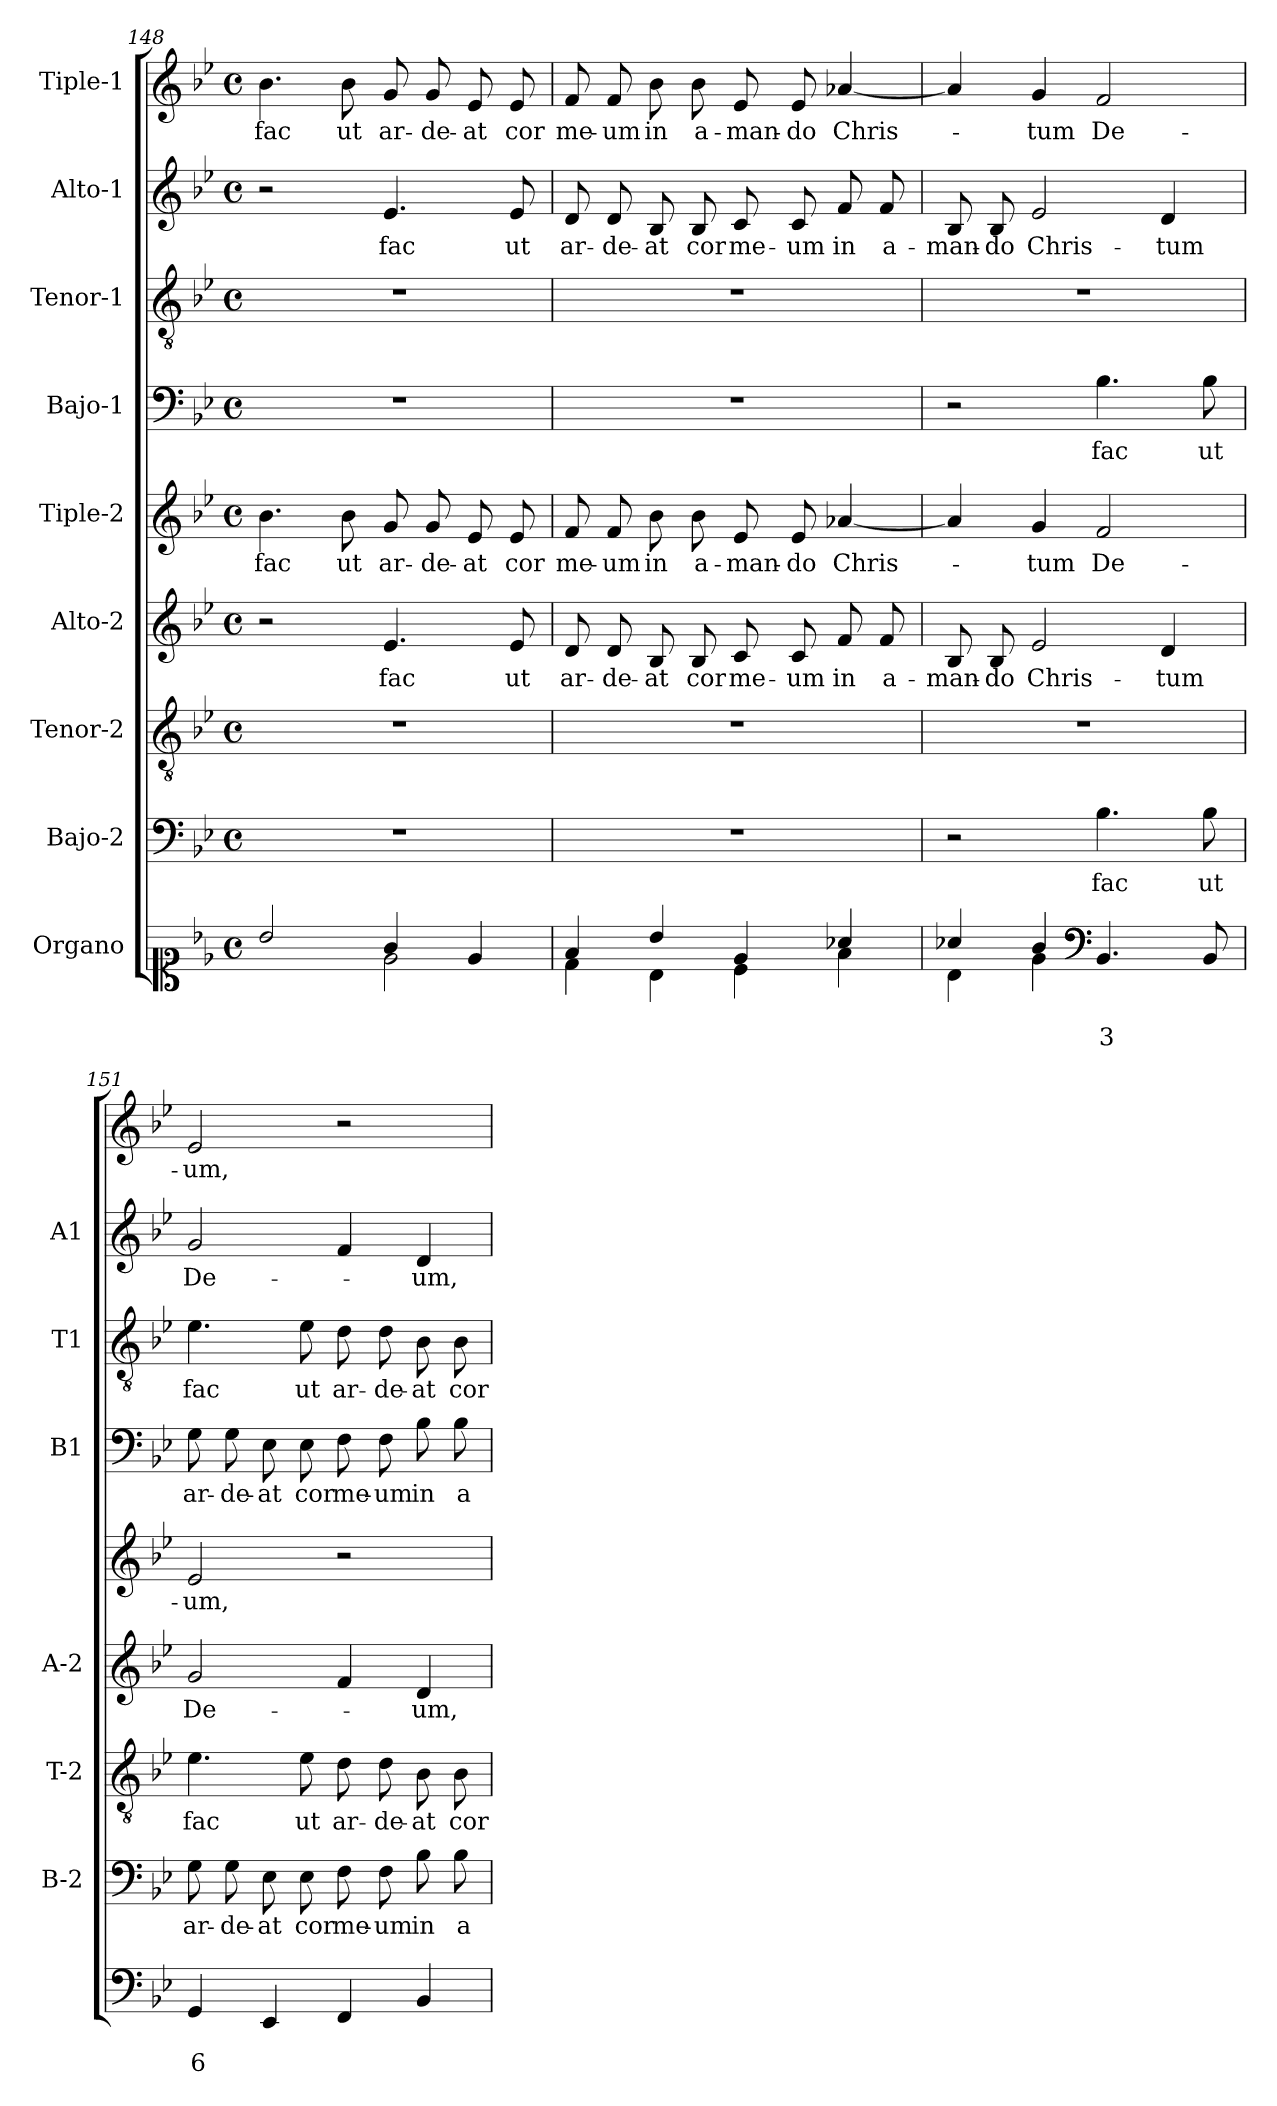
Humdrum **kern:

**kern	**text	**text	**kern	**text	**kern	**text	**kern	**text	**kern	**text	**kern	**text	**kern	**text	**kern	**text	**kern	**text
*part9	*part9	*part9	*part8	*part8	*part7	*part7	*part6	*part6	*part5	*part5	*part4	*part4	*part3	*part3	*part2	*part2	*part1	*part1
*staff9	*staff9	*staff9	*staff8	*staff8	*staff7	*staff7	*staff6	*staff6	*staff5	*staff5	*staff4	*staff4	*staff3	*staff3	*staff2	*staff2	*staff1	*staff1
*I"Organo	*	*	*I"Bajo-2	*	*I"Tenor-2	*	*I"Alto-2	*	*I"Tiple-2	*	*I"Bajo-1	*	*I"Tenor-1	*	*I"Alto-1	*	*I"Tiple-1	*
*	*	*	*I'B-2	*	*I'T-2	*	*I'A-2	*	*	*	*I'B1	*	*I'T1	*	*I'A1	*	*	*
*clefC1	*	*	*clefF4	*	*clefGv2	*	*clefG2	*	*clefG2	*	*clefF4	*	*clefGv2	*	*clefG2	*	*clefG2	*
*k[b-e-]	*	*	*k[b-e-]	*	*k[b-e-]	*	*k[b-e-]	*	*k[b-e-]	*	*k[b-e-]	*	*k[b-e-]	*	*k[b-e-]	*	*k[b-e-]	*
*B-:	*	*	*B-:	*	*B-:	*	*B-:	*	*B-:	*	*B-:	*	*B-:	*	*B-:	*	*B-:	*
*M4/4	*	*	*M4/4	*	*M4/4	*	*M4/4	*	*M4/4	*	*M4/4	*	*M4/4	*	*M4/4	*	*M4/4	*
*met(c)	*	*	*met(c)	*	*met(c)	*	*met(c)	*	*met(c)	*	*met(c)	*	*met(c)	*	*met(c)	*	*met(c)	*
=148	=148	=148	=148	=148	=148	=148	=148	=148	=148	=148	=148	=148	=148	=148	=148	=148	=148	=148
*^	*	*	*	*	*	*	*	*	*	*	*	*	*	*	*	*	*	*
!	!	!	!	!	!	!	!	!	!	!	!LO:LY:b	!	!	!	!	!	!	!	!
!	!	!	!	!	!	!	!	!	!	!	!	!	!	!	!	!	!	!	!LO:LY:b
2b-/	2ryy	.	.	1r	.	1r	.	2r	.	4.b-\	fac	1r	.	1r	.	2r	.	4.b-\	fac
!	!	!	!	!	!	!	!	!	!	!	!LO:LY:b	!	!	!	!	!	!	!	!
!	!	!	!	!	!	!	!	!	!	!	!	!	!	!	!	!	!	!	!LO:LY:b
.	.	.	.	.	.	.	.	.	.	8b-\	ut	.	.	.	.	.	.	8b-\	ut
!	!	!	!	!	!	!	!	!	!LO:LY:b	!	!	!	!	!	!	!	!	!	!
!	!	!	!	!	!	!	!	!	!	!	!LO:LY:b	!	!	!	!	!	!	!	!
!	!	!	!	!	!	!	!	!	!	!	!	!	!	!	!	!	!LO:LY:b	!	!
!	!	!	!	!	!	!	!	!	!	!	!	!	!	!	!	!	!	!	!LO:LY:b
4g/	2e-\	.	.	.	.	.	.	4.e-/	fac	8g/	ar-	.	.	.	.	4.e-/	fac	8g/	ar-
!	!	!	!	!	!	!	!	!	!	!	!LO:LY:b	!	!	!	!	!	!	!	!
!	!	!	!	!	!	!	!	!	!	!	!	!	!	!	!	!	!	!	!LO:LY:b
.	.	.	.	.	.	.	.	.	.	8g/	-de-	.	.	.	.	.	.	8g/	-de-
!	!	!	!	!	!	!	!	!	!	!	!LO:LY:b	!	!	!	!	!	!	!	!
!	!	!	!	!	!	!	!	!	!	!	!	!	!	!	!	!	!	!	!LO:LY:b
4e-/	.	.	.	.	.	.	.	.	.	8e-/	-at	.	.	.	.	.	.	8e-/	-at
!	!	!	!	!	!	!	!	!	!LO:LY:b	!	!	!	!	!	!	!	!	!	!
!	!	!	!	!	!	!	!	!	!	!	!LO:LY:b	!	!	!	!	!	!	!	!
!	!	!	!	!	!	!	!	!	!	!	!	!	!	!	!	!	!LO:LY:b	!	!
!	!	!	!	!	!	!	!	!	!	!	!	!	!	!	!	!	!	!	!LO:LY:b
.	.	.	.	.	.	.	.	8e-/	ut	8e-/	cor	.	.	.	.	8e-/	ut	8e-/	cor
=149	=149	=149	=149	=149	=149	=149	=149	=149	=149	=149	=149	=149	=149	=149	=149	=149	=149	=149	=149
!	!	!	!	!	!	!	!	!	!LO:LY:b	!	!	!	!	!	!	!	!	!	!
!	!	!	!	!	!	!	!	!	!	!	!LO:LY:b	!	!	!	!	!	!	!	!
!	!	!	!	!	!	!	!	!	!	!	!	!	!	!	!	!	!LO:LY:b	!	!
!	!	!	!	!	!	!	!	!	!	!	!	!	!	!	!	!	!	!	!LO:LY:b
4f/	4d\	.	.	1r	.	1r	.	8d/	ar-	8f/	me-	1r	.	1r	.	8d/	ar-	8f/	me-
!	!	!	!	!	!	!	!	!	!LO:LY:b	!	!	!	!	!	!	!	!	!	!
!	!	!	!	!	!	!	!	!	!	!	!LO:LY:b	!	!	!	!	!	!	!	!
!	!	!	!	!	!	!	!	!	!	!	!	!	!	!	!	!	!LO:LY:b	!	!
!	!	!	!	!	!	!	!	!	!	!	!	!	!	!	!	!	!	!	!LO:LY:b
.	.	.	.	.	.	.	.	8d/	-de-	8f/	-um	.	.	.	.	8d/	-de-	8f/	-um
!	!	!	!	!	!	!	!	!	!LO:LY:b	!	!	!	!	!	!	!	!	!	!
!	!	!	!	!	!	!	!	!	!	!	!LO:LY:b	!	!	!	!	!	!	!	!
!	!	!	!	!	!	!	!	!	!	!	!	!	!	!	!	!	!LO:LY:b	!	!
!	!	!	!	!	!	!	!	!	!	!	!	!	!	!	!	!	!	!	!LO:LY:b
4b-/	4B-\	.	.	.	.	.	.	8B-/	-at	8b-\	in	.	.	.	.	8B-/	-at	8b-\	in
!	!	!	!	!	!	!	!	!	!LO:LY:b	!	!	!	!	!	!	!	!	!	!
!	!	!	!	!	!	!	!	!	!	!	!LO:LY:b	!	!	!	!	!	!	!	!
!	!	!	!	!	!	!	!	!	!	!	!	!	!	!	!	!	!LO:LY:b	!	!
!	!	!	!	!	!	!	!	!	!	!	!	!	!	!	!	!	!	!	!LO:LY:b
.	.	.	.	.	.	.	.	8B-/	cor	8b-\	a-	.	.	.	.	8B-/	cor	8b-\	a-
!	!	!	!	!	!	!	!	!	!LO:LY:b	!	!	!	!	!	!	!	!	!	!
!	!	!	!	!	!	!	!	!	!	!	!LO:LY:b	!	!	!	!	!	!	!	!
!	!	!	!	!	!	!	!	!	!	!	!	!	!	!	!	!	!LO:LY:b	!	!
!	!	!	!	!	!	!	!	!	!	!	!	!	!	!	!	!	!	!	!LO:LY:b
4e-/	4c\	.	.	.	.	.	.	8c/	me-	8e-/	-man-	.	.	.	.	8c/	me-	8e-/	-man-
!	!	!	!	!	!	!	!	!	!LO:LY:b	!	!	!	!	!	!	!	!	!	!
!	!	!	!	!	!	!	!	!	!	!	!LO:LY:b	!	!	!	!	!	!	!	!
!	!	!	!	!	!	!	!	!	!	!	!	!	!	!	!	!	!LO:LY:b	!	!
!	!	!	!	!	!	!	!	!	!	!	!	!	!	!	!	!	!	!	!LO:LY:b
.	.	.	.	.	.	.	.	8c/	-um	8e-/	-do	.	.	.	.	8c/	-um	8e-/	-do
!	!	!	!	!	!	!	!	!	!LO:LY:b	!	!	!	!	!	!	!	!	!	!
!	!	!	!	!	!	!	!	!	!	!	!LO:LY:b	!	!	!	!	!	!	!	!
!	!	!	!	!	!	!	!	!	!	!	!	!	!	!	!	!	!LO:LY:b	!	!
!	!	!	!	!	!	!	!	!	!	!	!	!	!	!	!	!	!	!	!LO:LY:b
4a-X/	4f\	.	.	.	.	.	.	8f/	in	[4a-X/	Chris-	.	.	.	.	8f/	in	[4a-X/	Chris-
!	!	!	!	!	!	!	!	!	!LO:LY:b	!	!	!	!	!	!	!	!	!	!
!	!	!	!	!	!	!	!	!	!	!	!	!	!	!	!	!	!LO:LY:b	!	!
.	.	.	.	.	.	.	.	8f/	a-	.	.	.	.	.	.	8f/	a-	.	.
=150	=150	=150	=150	=150	=150	=150	=150	=150	=150	=150	=150	=150	=150	=150	=150	=150	=150	=150	=150
!	!	!	!	!	!	!	!	!	!LO:LY:b	!	!	!	!	!	!	!	!	!	!
!	!	!	!	!	!	!	!	!	!	!	!	!	!	!	!	!	!LO:LY:b	!	!
4a-X/	4B-\	.	.	2r	.	1r	.	8B-/	-man-	4a-/]	.	2r	.	1r	.	8B-/	-man-	4a-/]	.
!	!	!	!	!	!	!	!	!	!LO:LY:b	!	!	!	!	!	!	!	!	!	!
!	!	!	!	!	!	!	!	!	!	!	!	!	!	!	!	!	!LO:LY:b	!	!
.	.	.	.	.	.	.	.	8B-/	-do	.	.	.	.	.	.	8B-/	-do	.	.
!	!	!	!	!	!	!	!	!	!LO:LY:b	!	!	!	!	!	!	!	!	!	!
!	!	!	!	!	!	!	!	!	!	!	!LO:LY:b	!	!	!	!	!	!	!	!
!	!	!	!	!	!	!	!	!	!	!	!	!	!	!	!	!	!LO:LY:b	!	!
!	!	!	!	!	!	!	!	!	!	!	!	!	!	!	!	!	!	!	!LO:LY:b
4g/	4e-\	.	.	.	.	.	.	2e-/	Chris-	4g/	-tum	.	.	.	.	2e-/	Chris-	4g/	-tum
*clefF4	*	*	*	*	*	*	*	*	*	*	*	*	*	*	*	*	*	*	*
!	!	!	!LO:LY:b	!	!	!	!	!	!	!	!	!	!	!	!	!	!	!	!
!	!	!	!	!	!LO:LY:b	!	!	!	!	!	!	!	!	!	!	!	!	!	!
!	!	!	!	!	!	!	!	!	!	!	!LO:LY:b	!	!	!	!	!	!	!	!
!	!	!	!	!	!	!	!	!	!	!	!	!	!LO:LY:b	!	!	!	!	!	!
!	!	!	!	!	!	!	!	!	!	!	!	!	!	!	!	!	!	!	!LO:LY:b
4.BB-/	2ryy	.	3	4.B-\	fac	.	.	.	.	2f/	De-	4.B-\	fac	.	.	.	.	2f/	De-
!	!	!	!	!	!	!	!	!	!LO:LY:b	!	!	!	!	!	!	!	!	!	!
!	!	!	!	!	!	!	!	!	!	!	!	!	!	!	!	!	!LO:LY:b	!	!
.	.	.	.	.	.	.	.	4d/	-tum	.	.	.	.	.	.	4d/	-tum	.	.
!	!	!	!	!	!LO:LY:b	!	!	!	!	!	!	!	!	!	!	!	!	!	!
!	!	!	!	!	!	!	!	!	!	!	!	!	!LO:LY:b	!	!	!	!	!	!
8BB-/	.	.	.	8B-\	ut	.	.	.	.	.	.	8B-\	ut	.	.	.	.	.	.
*v	*v	*	*	*	*	*	*	*	*	*	*	*	*	*	*	*	*	*	*
!!LO:PB:g=z
=151	=151	=151	=151	=151	=151	=151	=151	=151	=151	=151	=151	=151	=151	=151	=151	=151	=151	=151
!	!	!LO:LY:b	!	!	!	!	!	!	!	!	!	!	!	!	!	!	!	!
!	!	!	!	!LO:LY:b	!	!	!	!	!	!	!	!	!	!	!	!	!	!
!	!	!	!	!	!	!LO:LY:b	!	!	!	!	!	!	!	!	!	!	!	!
!	!	!	!	!	!	!	!	!LO:LY:b	!	!	!	!	!	!	!	!	!	!
!	!	!	!	!	!	!	!	!	!	!LO:LY:b	!	!	!	!	!	!	!	!
!	!	!	!	!	!	!	!	!	!	!	!	!LO:LY:b	!	!	!	!	!	!
!	!	!	!	!	!	!	!	!	!	!	!	!	!	!LO:LY:b	!	!	!	!
!	!	!	!	!	!	!	!	!	!	!	!	!	!	!	!	!LO:LY:b	!	!
!	!	!	!	!	!	!	!	!	!	!	!	!	!	!	!	!	!	!LO:LY:b
4GG/	.	6	8G\	ar-	4.e-\	fac	2g/	De-	2e-/	-um,	8G\	ar-	4.e-\	fac	2g/	De-	2e-/	-um,
!	!	!	!	!LO:LY:b	!	!	!	!	!	!	!	!	!	!	!	!	!	!
!	!	!	!	!	!	!	!	!	!	!	!	!LO:LY:b	!	!	!	!	!	!
.	.	.	8G\	-de-	.	.	.	.	.	.	8G\	-de-	.	.	.	.	.	.
!	!	!	!	!LO:LY:b	!	!	!	!	!	!	!	!	!	!	!	!	!	!
!	!	!	!	!	!	!	!	!	!	!	!	!LO:LY:b	!	!	!	!	!	!
4EE-/	.	.	8E-\	-at	.	.	.	.	.	.	8E-\	-at	.	.	.	.	.	.
!	!	!	!	!LO:LY:b	!	!	!	!	!	!	!	!	!	!	!	!	!	!
!	!	!	!	!	!	!LO:LY:b	!	!	!	!	!	!	!	!	!	!	!	!
!	!	!	!	!	!	!	!	!	!	!	!	!LO:LY:b	!	!	!	!	!	!
!	!	!	!	!	!	!	!	!	!	!	!	!	!	!LO:LY:b	!	!	!	!
.	.	.	8E-\	cor	8e-\	ut	.	.	.	.	8E-\	cor	8e-\	ut	.	.	.	.
!	!	!	!	!LO:LY:b	!	!	!	!	!	!	!	!	!	!	!	!	!	!
!	!	!	!	!	!	!LO:LY:b	!	!	!	!	!	!	!	!	!	!	!	!
!	!	!	!	!	!	!	!	!	!	!	!	!LO:LY:b	!	!	!	!	!	!
!	!	!	!	!	!	!	!	!	!	!	!	!	!	!LO:LY:b	!	!	!	!
4FF/	.	.	8F\	me-	8d\	ar-	4f/	.	2r	.	8F\	me-	8d\	ar-	4f/	.	2r	.
!	!	!	!	!LO:LY:b	!	!	!	!	!	!	!	!	!	!	!	!	!	!
!	!	!	!	!	!	!LO:LY:b	!	!	!	!	!	!	!	!	!	!	!	!
!	!	!	!	!	!	!	!	!	!	!	!	!LO:LY:b	!	!	!	!	!	!
!	!	!	!	!	!	!	!	!	!	!	!	!	!	!LO:LY:b	!	!	!	!
.	.	.	8F\	-um	8d\	-de-	.	.	.	.	8F\	-um	8d\	-de-	.	.	.	.
!	!	!	!	!LO:LY:b	!	!	!	!	!	!	!	!	!	!	!	!	!	!
!	!	!	!	!	!	!LO:LY:b	!	!	!	!	!	!	!	!	!	!	!	!
!	!	!	!	!	!	!	!	!LO:LY:b	!	!	!	!	!	!	!	!	!	!
!	!	!	!	!	!	!	!	!	!	!	!	!LO:LY:b	!	!	!	!	!	!
!	!	!	!	!	!	!	!	!	!	!	!	!	!	!LO:LY:b	!	!	!	!
!	!	!	!	!	!	!	!	!	!	!	!	!	!	!	!	!LO:LY:b	!	!
4BB-/	.	.	8B-\	in	8B-\	-at	4d/	-um,	.	.	8B-\	in	8B-\	-at	4d/	-um,	.	.
!	!	!	!	!LO:LY:b	!	!	!	!	!	!	!	!	!	!	!	!	!	!
!	!	!	!	!	!	!LO:LY:b	!	!	!	!	!	!	!	!	!	!	!	!
!	!	!	!	!	!	!	!	!	!	!	!	!LO:LY:b	!	!	!	!	!	!
!	!	!	!	!	!	!	!	!	!	!	!	!	!	!LO:LY:b	!	!	!	!
.	.	.	8B-\	a-	8B-\	cor	.	.	.	.	8B-\	a-	8B-\	cor	.	.	.	.
=	=	=	=	=	=	=	=	=	=	=	=	=	=	=	=	=	=	=
*-	*-	*-	*-	*-	*-	*-	*-	*-	*-	*-	*-	*-	*-	*-	*-	*-	*-	*-
